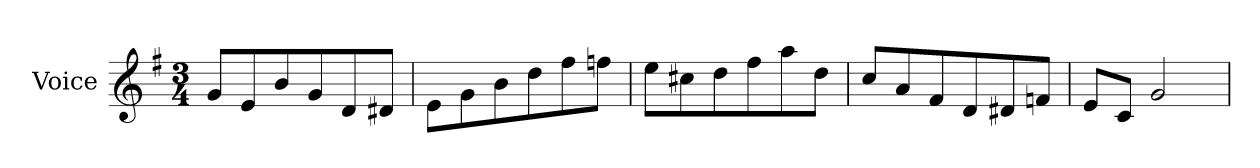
**kern
*part1
*staff1
*I"Voice
*I'Voice
*clefG2
*k[f#]
*M3/4
=1
8g/L
8e/
8b/
8g/
8d/
8d#X/J
=2
8e\L
8g\
8b\
8dd\
8ff#\
8ffn\J
=3
8ee\L
8cc#X\
8dd\
8ff#\
8aa\
8dd\J
=4
8cc/L
8a/
8f#/
8d/
8d#X/
8fn/J
=5
8e/L
8c/J
2g/
=
*-
